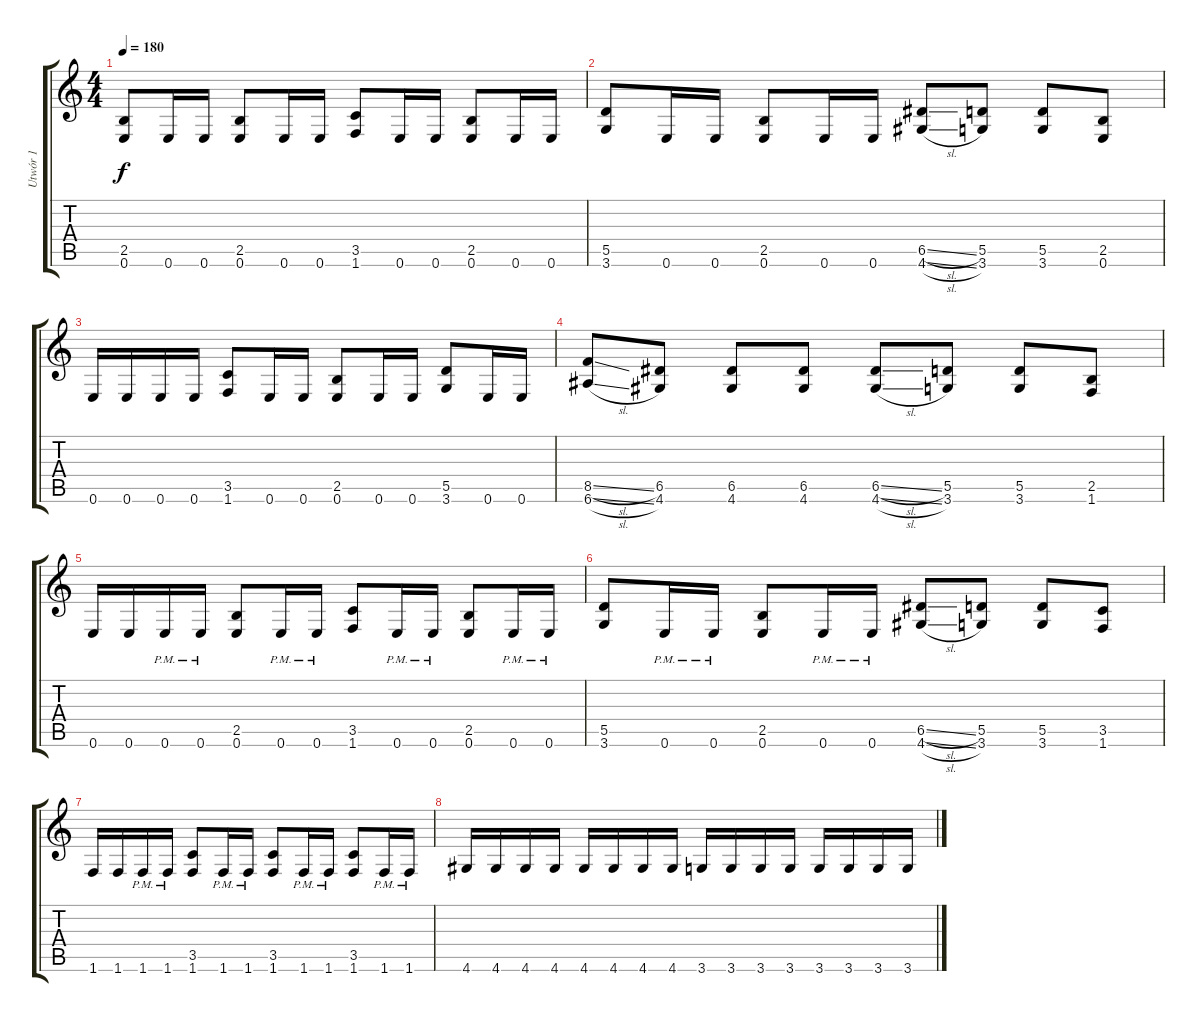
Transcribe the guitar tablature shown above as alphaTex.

\track ("Utwór 1" "Utwór 1") {instrument distortionguitar}
\staff {score tabs}
\tuning (E4 B3 G3 D3 A2 E2) {hide}
\ts (4 4)
\tempo 180
\clef g2
\ks c
(2.5 0.6).8{dy f} 0.6.16 0.6.16 (2.5 0.6).8 0.6.16 0.6.16 (3.5 1.6).8 0.6.16 0.6.16 (2.5 0.6).8 0.6.16 0.6.16 |
(5.5 3.6).8 0.6.16 0.6.16 (2.5 0.6).8 0.6.16 0.6.16 (6.5{sl} 4.6{sl}).8 (5.5 3.6).8 (5.5 3.6).8 (2.5 0.6).8 |
0.6.16 0.6.16 0.6.16 0.6.16 (3.5 1.6).8 0.6.16 0.6.16 (2.5 0.6).8 0.6.16 0.6.16 (5.5 3.6).8 0.6.16 0.6.16 |
(8.5{sl} 6.6{sl}).8 (6.5 4.6).8 (6.5 4.6).8 (6.5 4.6).8 (6.5{sl} 4.6{sl}).8 (5.5 3.6).8 (5.5 3.6).8 (2.5 1.6).8 |
0.6.16 0.6.16 0.6{pm}.16 0.6{pm}.16 (2.5 0.6).8 0.6{pm}.16 0.6{pm}.16 (3.5 1.6).8 0.6{pm}.16 0.6{pm}.16 (2.5 0.6).8 0.6{pm}.16 0.6{pm}.16 |
(5.5 3.6).8 0.6{pm}.16 0.6{pm}.16 (2.5 0.6).8 0.6{pm}.16 0.6{pm}.16 (6.5{sl} 4.6{sl}).8 (5.5 3.6).8 (5.5 3.6).8 (3.5 1.6).8 |
1.6.16 1.6.16 1.6{pm}.16 1.6{pm}.16 (3.5 1.6).8 1.6{pm}.16 1.6{pm}.16 (3.5 1.6).8 1.6{pm}.16 1.6{pm}.16 (3.5 1.6).8 1.6{pm}.16 1.6{pm}.16 |
4.6.16 4.6.16 4.6.16 4.6.16 4.6.16 4.6.16 4.6.16 4.6.16 3.6.16 3.6.16 3.6.16 3.6.16 3.6.16 3.6.16 3.6.16 3.6.16
